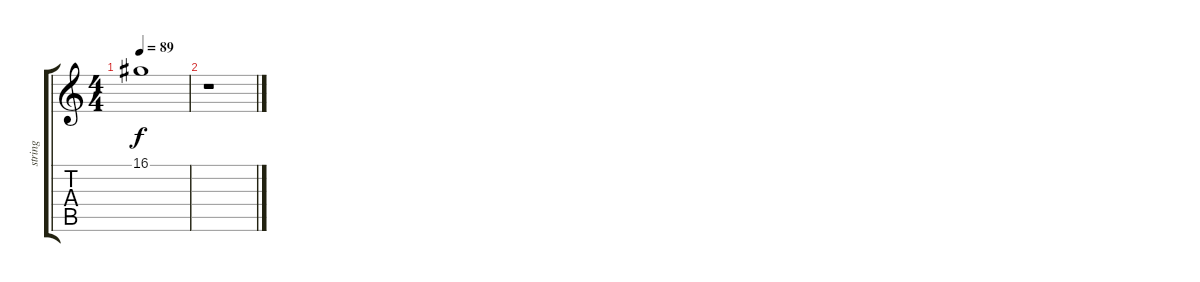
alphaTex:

\track ("string" "string") {instrument stringensemble1}
\staff {score tabs}
\tuning (E4 B3 G3 D3 A2 E2) {hide}
\ts (4 4)
\tempo 89
\clef g2
\ks c
16.1{t}.1{dy f} |
r.1
